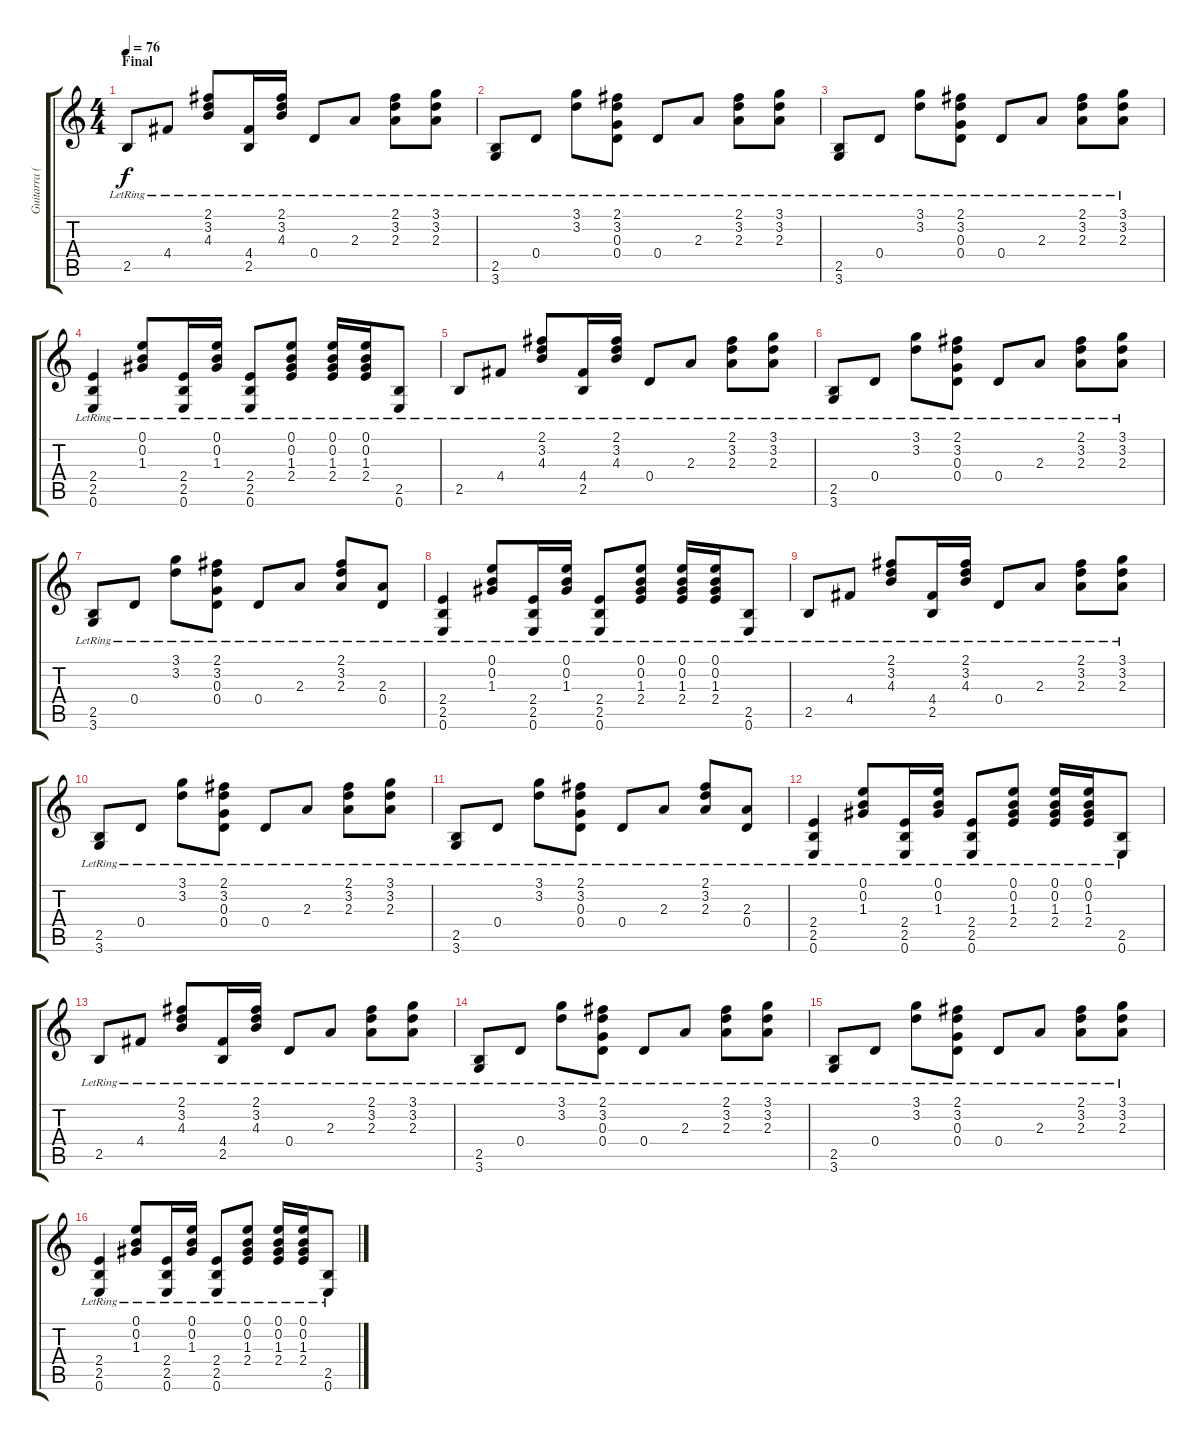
\track ("Guitarra (Thom Yorke)" "Guitarra (") {instrument acousticguitarsteel}
\staff {score tabs}
\tuning (E4 B3 G3 D3 A2 E2) {hide}
\ts (4 4)
\section ("" "Final")
\tempo 76
\clef g2
\ks c
2.5{lr}.8{dy f} 4.4{lr}.8 (2.1{lr} 3.2{lr} 4.3{lr}).8 (4.4{lr} 2.5{lr}).16 (2.1{lr} 3.2{lr} 4.3{lr}).16 0.4{lr}.8 2.3{lr}.8 (2.1{lr} 3.2{lr} 2.3{lr}).8 (3.1{lr} 3.2{lr} 2.3{lr}).8 |
(2.5{lr} 3.6{lr}).8 0.4{lr}.8 (3.1{lr} 3.2{lr}).8 (2.1{lr} 3.2{lr} 0.3{lr} 0.4{lr}).8 0.4{lr}.8 2.3{lr}.8 (2.1{lr} 3.2{lr} 2.3{lr}).8 (3.1{lr} 3.2{lr} 2.3{lr}).8 |
(2.5{lr} 3.6{lr}).8 0.4{lr}.8 (3.1{lr} 3.2{lr}).8 (2.1{lr} 3.2{lr} 0.3{lr} 0.4{lr}).8 0.4{lr}.8 2.3{lr}.8 (2.1{lr} 3.2{lr} 2.3{lr}).8 (3.1{lr} 3.2{lr} 2.3{lr}).8 |
(2.4{lr} 2.5{lr} 0.6{lr}).4 (0.1{lr} 0.2{lr} 1.3{lr}).8 (2.4{lr} 2.5{lr} 0.6{lr}).16 (0.1{lr} 0.2{lr} 1.3{lr}).16 (2.4{lr} 2.5{lr} 0.6{lr}).8 (0.1{lr} 0.2{lr} 1.3{lr} 2.4{lr}).8 (0.1{lr} 0.2{lr} 1.3{lr} 2.4{lr}).16 (0.1{lr} 0.2{lr} 1.3{lr} 2.4{lr}).16 (2.5{lr} 0.6{lr}).8 |
2.5{lr}.8 4.4{lr}.8 (2.1{lr} 3.2{lr} 4.3{lr}).8 (4.4{lr} 2.5{lr}).16 (2.1{lr} 3.2{lr} 4.3{lr}).16 0.4{lr}.8 2.3{lr}.8 (2.1{lr} 3.2{lr} 2.3{lr}).8 (3.1{lr} 3.2{lr} 2.3{lr}).8 |
(2.5{lr} 3.6{lr}).8 0.4{lr}.8 (3.1{lr} 3.2{lr}).8 (2.1{lr} 3.2{lr} 0.3{lr} 0.4{lr}).8 0.4{lr}.8 2.3{lr}.8 (2.1{lr} 3.2{lr} 2.3{lr}).8 (3.1{lr} 3.2{lr} 2.3{lr}).8 |
(2.5{lr} 3.6{lr}).8 0.4{lr}.8 (3.1{lr} 3.2{lr}).8 (2.1{lr} 3.2{lr} 0.3{lr} 0.4{lr}).8 0.4{lr}.8 2.3{lr}.8 (2.1{lr} 3.2{lr} 2.3{lr}).8 (2.3{lr} 0.4{lr}).8 |
(2.4{lr} 2.5{lr} 0.6{lr}).4 (0.1{lr} 0.2{lr} 1.3{lr}).8 (2.4{lr} 2.5{lr} 0.6{lr}).16 (0.1{lr} 0.2{lr} 1.3{lr}).16 (2.4{lr} 2.5{lr} 0.6{lr}).8 (0.1{lr} 0.2{lr} 1.3{lr} 2.4{lr}).8 (0.1{lr} 0.2{lr} 1.3{lr} 2.4{lr}).16 (0.1{lr} 0.2{lr} 1.3{lr} 2.4{lr}).16 (2.5{lr} 0.6{lr}).8 |
2.5{lr}.8 4.4{lr}.8 (2.1{lr} 3.2{lr} 4.3{lr}).8 (4.4{lr} 2.5{lr}).16 (2.1{lr} 3.2{lr} 4.3{lr}).16 0.4{lr}.8 2.3{lr}.8 (2.1{lr} 3.2{lr} 2.3{lr}).8 (3.1{lr} 3.2{lr} 2.3{lr}).8 |
(2.5{lr} 3.6{lr}).8 0.4{lr}.8 (3.1{lr} 3.2{lr}).8 (2.1{lr} 3.2{lr} 0.3{lr} 0.4{lr}).8 0.4{lr}.8 2.3{lr}.8 (2.1{lr} 3.2{lr} 2.3{lr}).8 (3.1{lr} 3.2{lr} 2.3{lr}).8 |
(2.5{lr} 3.6{lr}).8 0.4{lr}.8 (3.1{lr} 3.2{lr}).8 (2.1{lr} 3.2{lr} 0.3{lr} 0.4{lr}).8 0.4{lr}.8 2.3{lr}.8 (2.1{lr} 3.2{lr} 2.3{lr}).8 (2.3{lr} 0.4{lr}).8 |
(2.4{lr} 2.5{lr} 0.6{lr}).4 (0.1{lr} 0.2{lr} 1.3{lr}).8 (2.4{lr} 2.5{lr} 0.6{lr}).16 (0.1{lr} 0.2{lr} 1.3{lr}).16 (2.4{lr} 2.5{lr} 0.6{lr}).8 (0.1{lr} 0.2{lr} 1.3{lr} 2.4{lr}).8 (0.1{lr} 0.2{lr} 1.3{lr} 2.4{lr}).16 (0.1{lr} 0.2{lr} 1.3{lr} 2.4{lr}).16 (2.5{lr} 0.6{lr}).8 |
2.5{lr}.8 4.4{lr}.8 (2.1{lr} 3.2{lr} 4.3{lr}).8 (4.4{lr} 2.5{lr}).16 (2.1{lr} 3.2{lr} 4.3{lr}).16 0.4{lr}.8 2.3{lr}.8 (2.1{lr} 3.2{lr} 2.3{lr}).8 (3.1{lr} 3.2{lr} 2.3{lr}).8 |
(2.5{lr} 3.6{lr}).8 0.4{lr}.8 (3.1{lr} 3.2{lr}).8 (2.1{lr} 3.2{lr} 0.3{lr} 0.4{lr}).8 0.4{lr}.8 2.3{lr}.8 (2.1{lr} 3.2{lr} 2.3{lr}).8 (3.1{lr} 3.2{lr} 2.3{lr}).8 |
(2.5{lr} 3.6{lr}).8 0.4{lr}.8 (3.1{lr} 3.2{lr}).8 (2.1{lr} 3.2{lr} 0.3{lr} 0.4{lr}).8 0.4{lr}.8 2.3{lr}.8 (2.1{lr} 3.2{lr} 2.3{lr}).8 (3.1{lr} 3.2{lr} 2.3{lr}).8 |
(2.4{lr} 2.5{lr} 0.6{lr}).4 (0.1{lr} 0.2{lr} 1.3{lr}).8 (2.4{lr} 2.5{lr} 0.6{lr}).16 (0.1{lr} 0.2{lr} 1.3{lr}).16 (2.4{lr} 2.5{lr} 0.6{lr}).8 (0.1{lr} 0.2{lr} 1.3{lr} 2.4{lr}).8 (0.1{lr} 0.2{lr} 1.3{lr} 2.4{lr}).16 (0.1{lr} 0.2{lr} 1.3{lr} 2.4{lr}).16 (2.5{lr} 0.6{lr}).8
